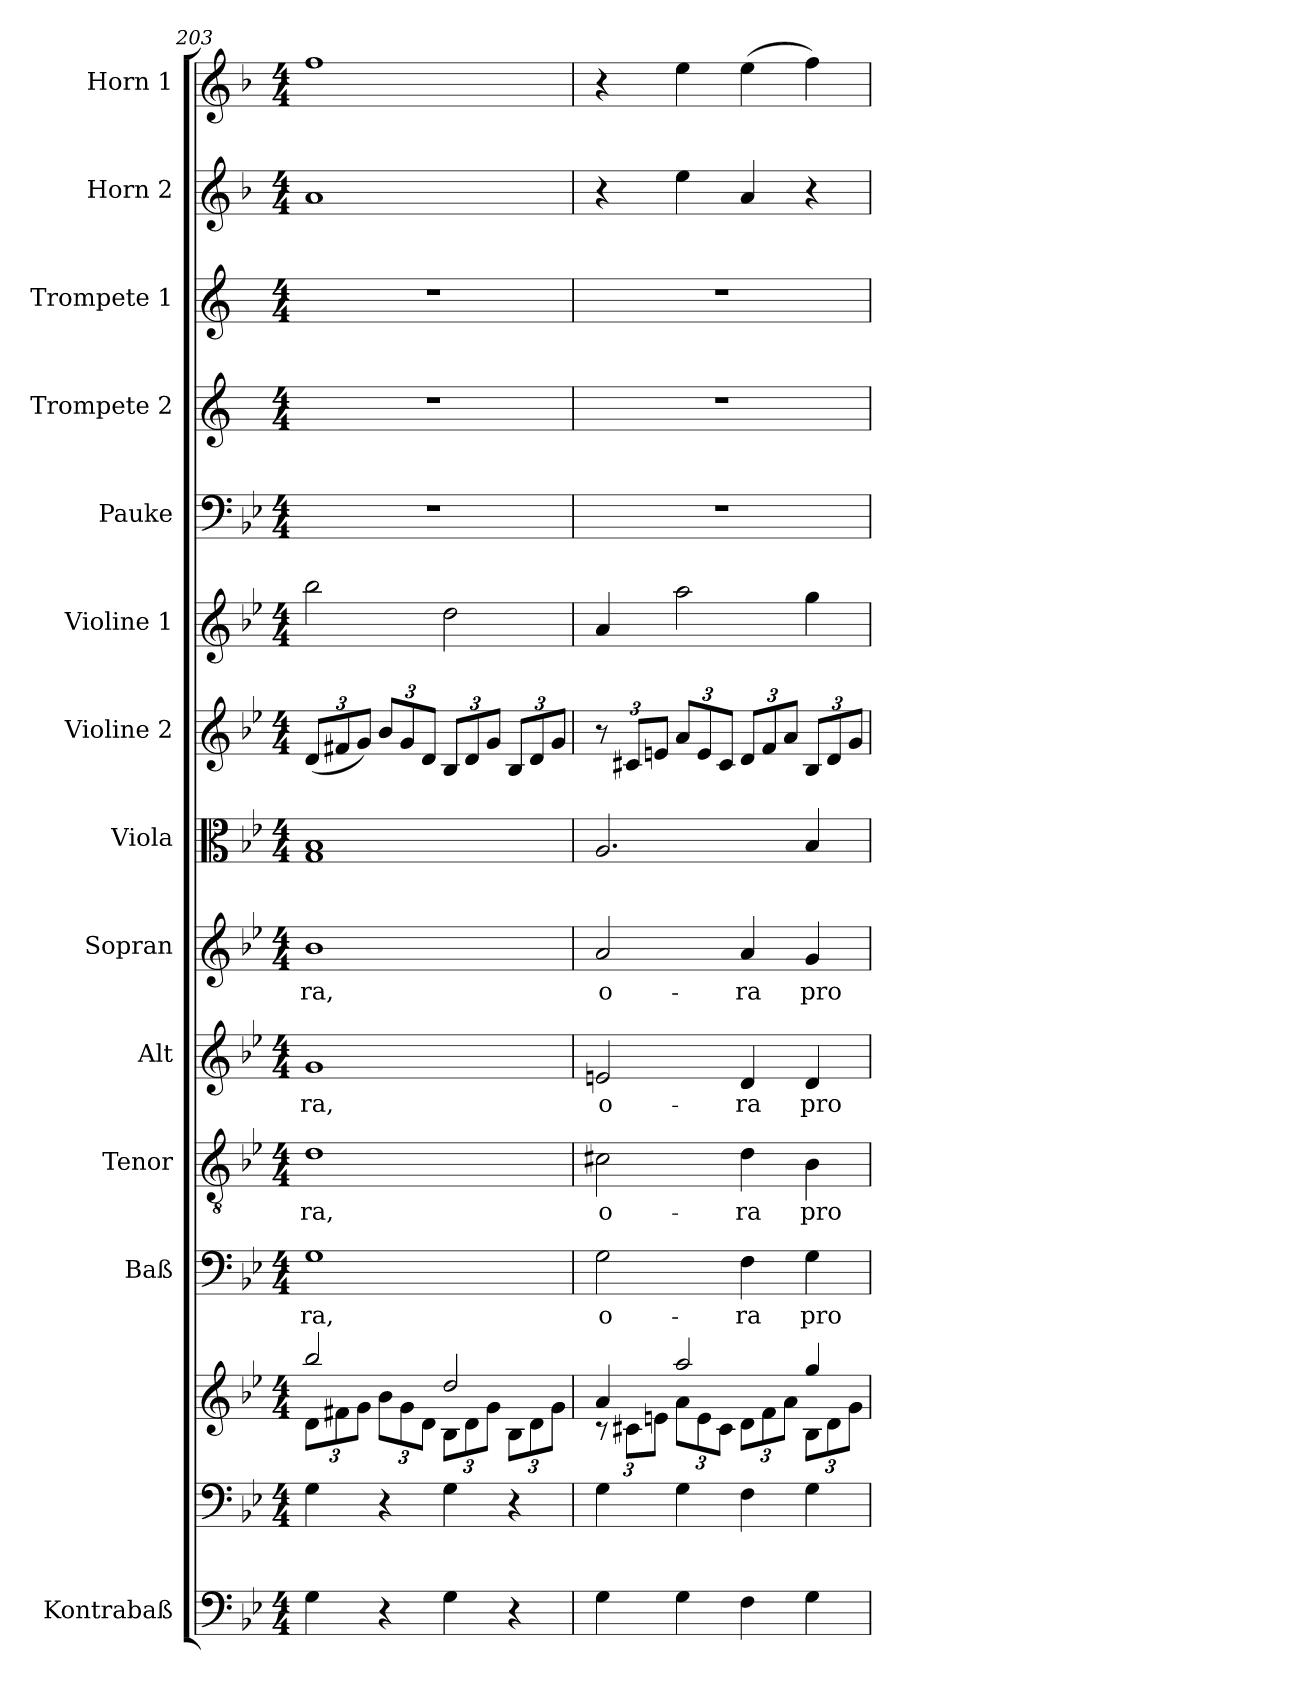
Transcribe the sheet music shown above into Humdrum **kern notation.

**kern	**kern	**kern	**kern	**text	**kern	**text	**kern	**text	**kern	**text	**kern	**kern	**kern	**kern	**kern	**kern	**kern	**kern
*part14	*part13	*part13	*part12	*part12	*part11	*part11	*part10	*part10	*part9	*part9	*part8	*part7	*part6	*part5	*part4	*part3	*part2	*part1
*staff15	*staff14	*staff13	*staff12	*staff12	*staff11	*staff11	*staff10	*staff10	*staff9	*staff9	*staff8	*staff7	*staff6	*staff5	*staff4	*staff3	*staff2	*staff1
*I"Kontrabaß	*	*	*I"Baß	*	*I"Tenor	*	*I"Alt	*	*I"Sopran	*	*I"Viola	*I"Violine 2	*I"Violine 1	*I"Pauke	*I"Trompete 2	*I"Trompete 1	*I"Horn 2	*I"Horn 1
*I'Kb.	*	*	*	*	*	*	*	*	*	*	*I'Vla.	*I'Vl. 2	*I'Vl. 1	*	*I'Tr. 2	*I'Tr. 1	*I'Hr. 2	*I'Hr. 1
*clefF4	*clefF4	*clefG2	*clefF4	*	*clefGv2	*	*clefG2	*	*clefG2	*	*clefC3	*clefG2	*clefG2	*clefF4	*clefG2	*clefG2	*clefG2	*clefG2
*ITrd7c12	*	*	*	*	*	*	*	*	*	*	*	*	*	*	*ITrd1c2	*ITrd1c2	*ITrd4c7	*ITrd4c7
*k[b-e-]	*k[b-e-]	*k[b-e-]	*k[b-e-]	*	*k[b-e-]	*	*k[b-e-]	*	*k[b-e-]	*	*k[b-e-]	*k[b-e-]	*k[b-e-]	*k[b-e-]	*k[b-e-]	*k[b-e-]	*k[b-e-]	*k[b-e-]
*B-:	*B-:	*B-:	*B-:	*	*B-:	*	*B-:	*	*B-:	*	*B-:	*B-:	*B-:	*B-:	*B-:	*B-:	*B-:	*B-:
*M4/4	*M4/4	*M4/4	*M4/4	*	*M4/4	*	*M4/4	*	*M4/4	*	*M4/4	*M4/4	*M4/4	*M4/4	*M4/4	*M4/4	*M4/4	*M4/4
=203	=203	=203	=203	=203	=203	=203	=203	=203	=203	=203	=203	=203	=203	=203	=203	=203	=203	=203
*	*	*^	*	*	*	*	*	*	*	*	*	*	*	*	*	*	*	*
*	*	*	*Xbrackettup	*	*	*	*	*	*	*	*	*	*	*	*	*	*	*	*
!	!	!	!	!	!LO:LY:b	!	!LO:LY:b	!	!LO:LY:b	!	!LO:LY:b	!	!	!	!	!	!	!	!
*	*	*	*	*	*	*	*	*	*	*	*	*	*Xbrackettup	*	*	*	*	*	*
4GG\	4G\	2bb-/	12d\L	1G	-ra,	1d	-ra,	1g	-ra,	1b-	-ra,	1G 1B-	(<12d/L	2bb-\	1r	1r	1r	1d	1b-
.	.	.	12f#X\	.	.	.	.	.	.	.	.	.	12f#X/	.	.	.	.	.	.
.	.	.	12g\J	.	.	.	.	.	.	.	.	.	12g/J)	.	.	.	.	.	.
4r	4r	.	12b-\L	.	.	.	.	.	.	.	.	.	12b-/L	.	.	.	.	.	.
.	.	.	12g\	.	.	.	.	.	.	.	.	.	12g/	.	.	.	.	.	.
.	.	.	12d\J	.	.	.	.	.	.	.	.	.	12d/J	.	.	.	.	.	.
4GG\	4G\	2dd/	12B-\L	.	.	.	.	.	.	.	.	.	12B-/L	2dd\	.	.	.	.	.
.	.	.	12d\	.	.	.	.	.	.	.	.	.	12d/	.	.	.	.	.	.
.	.	.	12g\J	.	.	.	.	.	.	.	.	.	12g/J	.	.	.	.	.	.
4r	4r	.	12B-\L	.	.	.	.	.	.	.	.	.	12B-/L	.	.	.	.	.	.
.	.	.	12d\	.	.	.	.	.	.	.	.	.	12d/	.	.	.	.	.	.
.	.	.	12g\J	.	.	.	.	.	.	.	.	.	12g/J	.	.	.	.	.	.
=204	=204	=204	=204	=204	=204	=204	=204	=204	=204	=204	=204	=204	=204	=204	=204	=204	=204	=204	=204
!	!	!	!	!	!LO:LY:b	!	!LO:LY:b	!	!LO:LY:b	!	!LO:LY:b	!	!	!	!	!	!	!	!
4GG\	4G\	4a/	12rc	2G\	o-	2c#X\	o-	2en/	o-	2a/	o-	2.A/	12r	4a/	1r	1r	1r	4r	4r
.	.	.	12c#X\L	.	.	.	.	.	.	.	.	.	12c#X/L	.	.	.	.	.	.
.	.	.	12en\J	.	.	.	.	.	.	.	.	.	12en/J	.	.	.	.	.	.
4GG\	4G\	2aa/	12a\L	.	.	.	.	.	.	.	.	.	12a/L	2aa\	.	.	.	4a\	4a\
.	.	.	12e\	.	.	.	.	.	.	.	.	.	12e/	.	.	.	.	.	.
.	.	.	12c#\J	.	.	.	.	.	.	.	.	.	12c#/J	.	.	.	.	.	.
!	!	!	!	!	!LO:LY:b	!	!LO:LY:b	!	!LO:LY:b	!	!LO:LY:b	!	!	!	!	!	!	!	!
4FF\	4F\	.	12d\L	4F\	-ra	4d\	-ra	4d/	-ra	4a/	-ra	.	12d/L	.	.	.	.	4d/	(>4a\
.	.	.	12f\	.	.	.	.	.	.	.	.	.	12f/	.	.	.	.	.	.
.	.	.	12a\J	.	.	.	.	.	.	.	.	.	12a/J	.	.	.	.	.	.
!	!	!	!	!	!LO:LY:b	!	!LO:LY:b	!	!LO:LY:b	!	!LO:LY:b	!	!	!	!	!	!	!	!
4GG\	4G\	4gg/	12B-\L	4G\	pro	4B-\	pro	4d/	pro	4g/	pro	4B-/	12B-/L	4gg\	.	.	.	4r	4b-\)
.	.	.	12d\	.	.	.	.	.	.	.	.	.	12d/	.	.	.	.	.	.
.	.	.	12g\J	.	.	.	.	.	.	.	.	.	12g/J	.	.	.	.	.	.
*	*	*v	*v	*	*	*	*	*	*	*	*	*	*	*	*	*	*	*	*
=	=	=	=	=	=	=	=	=	=	=	=	=	=	=	=	=	=	=
*-	*-	*-	*-	*-	*-	*-	*-	*-	*-	*-	*-	*-	*-	*-	*-	*-	*-	*-
